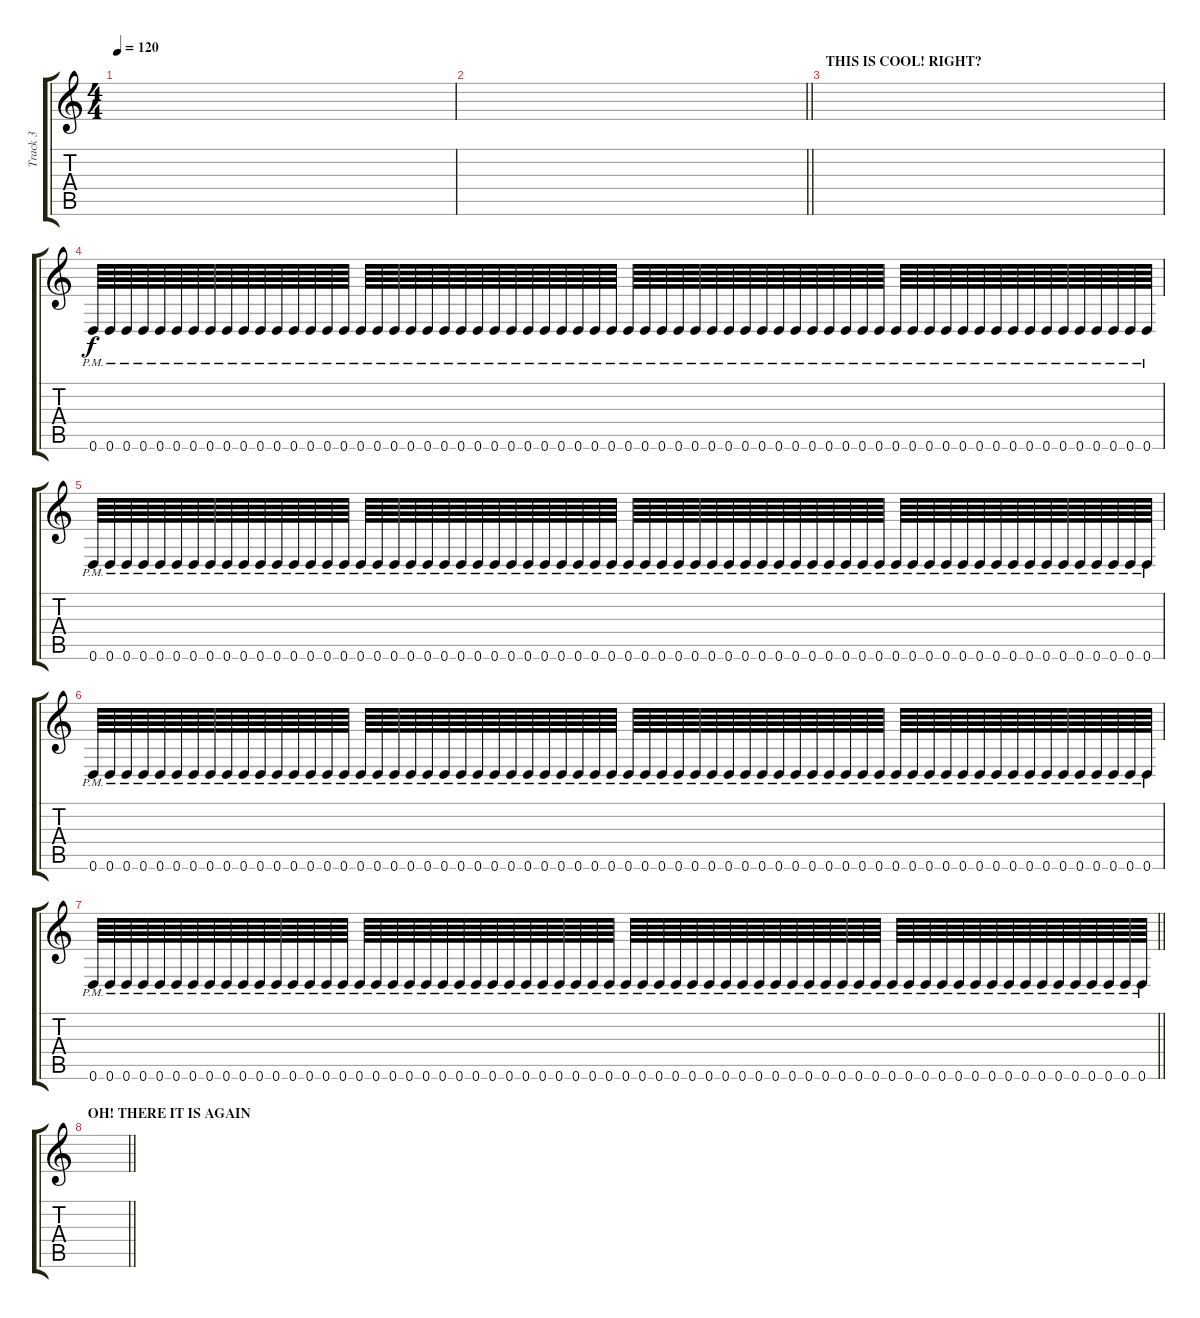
\track ("Track 3" "Track 3") {instrument distortionguitar}
\staff {score tabs}
\tuning (E4 B3 G3 D3 A2 D2) {hide}
\ts (4 4)
\tempo 120
\clef g2
\ks c
|
\barLineRight lightlight
|
\section ("" "THIS IS COOL! RIGHT?")
|
0.6{pm}.64 0.6{pm}.64 0.6{pm}.64 0.6{pm}.64 0.6{pm}.64 0.6{pm}.64 0.6{pm}.64 0.6{pm}.64 0.6{pm}.64 0.6{pm}.64 0.6{pm}.64 0.6{pm}.64 0.6{pm}.64 0.6{pm}.64 0.6{pm}.64 0.6{pm}.64 0.6{pm}.64 0.6{pm}.64 0.6{pm}.64 0.6{pm}.64 0.6{pm}.64 0.6{pm}.64 0.6{pm}.64 0.6{pm}.64 0.6{pm}.64 0.6{pm}.64 0.6{pm}.64 0.6{pm}.64 0.6{pm}.64 0.6{pm}.64 0.6{pm}.64 0.6{pm}.64 0.6{pm}.64 0.6{pm}.64 0.6{pm}.64 0.6{pm}.64 0.6{pm}.64 0.6{pm}.64 0.6{pm}.64 0.6{pm}.64 0.6{pm}.64 0.6{pm}.64 0.6{pm}.64 0.6{pm}.64 0.6{pm}.64 0.6{pm}.64 0.6{pm}.64 0.6{pm}.64 0.6{pm}.64 0.6{pm}.64 0.6{pm}.64 0.6{pm}.64 0.6{pm}.64 0.6{pm}.64 0.6{pm}.64 0.6{pm}.64 0.6{pm}.64 0.6{pm}.64 0.6{pm}.64 0.6{pm}.64 0.6{pm}.64 0.6{pm}.64 0.6{pm}.64 0.6{pm}.64 |
0.6{pm}.64 0.6{pm}.64 0.6{pm}.64 0.6{pm}.64 0.6{pm}.64 0.6{pm}.64 0.6{pm}.64 0.6{pm}.64 0.6{pm}.64 0.6{pm}.64 0.6{pm}.64 0.6{pm}.64 0.6{pm}.64 0.6{pm}.64 0.6{pm}.64 0.6{pm}.64 0.6{pm}.64 0.6{pm}.64 0.6{pm}.64 0.6{pm}.64 0.6{pm}.64 0.6{pm}.64 0.6{pm}.64 0.6{pm}.64 0.6{pm}.64 0.6{pm}.64 0.6{pm}.64 0.6{pm}.64 0.6{pm}.64 0.6{pm}.64 0.6{pm}.64 0.6{pm}.64 0.6{pm}.64 0.6{pm}.64 0.6{pm}.64 0.6{pm}.64 0.6{pm}.64 0.6{pm}.64 0.6{pm}.64 0.6{pm}.64 0.6{pm}.64 0.6{pm}.64 0.6{pm}.64 0.6{pm}.64 0.6{pm}.64 0.6{pm}.64 0.6{pm}.64 0.6{pm}.64 0.6{pm}.64 0.6{pm}.64 0.6{pm}.64 0.6{pm}.64 0.6{pm}.64 0.6{pm}.64 0.6{pm}.64 0.6{pm}.64 0.6{pm}.64 0.6{pm}.64 0.6{pm}.64 0.6{pm}.64 0.6{pm}.64 0.6{pm}.64 0.6{pm}.64 0.6{pm}.64 |
0.6{pm}.64 0.6{pm}.64 0.6{pm}.64 0.6{pm}.64 0.6{pm}.64 0.6{pm}.64 0.6{pm}.64 0.6{pm}.64 0.6{pm}.64 0.6{pm}.64 0.6{pm}.64 0.6{pm}.64 0.6{pm}.64 0.6{pm}.64 0.6{pm}.64 0.6{pm}.64 0.6{pm}.64 0.6{pm}.64 0.6{pm}.64 0.6{pm}.64 0.6{pm}.64 0.6{pm}.64 0.6{pm}.64 0.6{pm}.64 0.6{pm}.64 0.6{pm}.64 0.6{pm}.64 0.6{pm}.64 0.6{pm}.64 0.6{pm}.64 0.6{pm}.64 0.6{pm}.64 0.6{pm}.64 0.6{pm}.64 0.6{pm}.64 0.6{pm}.64 0.6{pm}.64 0.6{pm}.64 0.6{pm}.64 0.6{pm}.64 0.6{pm}.64 0.6{pm}.64 0.6{pm}.64 0.6{pm}.64 0.6{pm}.64 0.6{pm}.64 0.6{pm}.64 0.6{pm}.64 0.6{pm}.64 0.6{pm}.64 0.6{pm}.64 0.6{pm}.64 0.6{pm}.64 0.6{pm}.64 0.6{pm}.64 0.6{pm}.64 0.6{pm}.64 0.6{pm}.64 0.6{pm}.64 0.6{pm}.64 0.6{pm}.64 0.6{pm}.64 0.6{pm}.64 0.6{pm}.64 |
\barLineRight lightlight
0.6{pm}.64 0.6{pm}.64 0.6{pm}.64 0.6{pm}.64 0.6{pm}.64 0.6{pm}.64 0.6{pm}.64 0.6{pm}.64 0.6{pm}.64 0.6{pm}.64 0.6{pm}.64 0.6{pm}.64 0.6{pm}.64 0.6{pm}.64 0.6{pm}.64 0.6{pm}.64 0.6{pm}.64 0.6{pm}.64 0.6{pm}.64 0.6{pm}.64 0.6{pm}.64 0.6{pm}.64 0.6{pm}.64 0.6{pm}.64 0.6{pm}.64 0.6{pm}.64 0.6{pm}.64 0.6{pm}.64 0.6{pm}.64 0.6{pm}.64 0.6{pm}.64 0.6{pm}.64 0.6{pm}.64 0.6{pm}.64 0.6{pm}.64 0.6{pm}.64 0.6{pm}.64 0.6{pm}.64 0.6{pm}.64 0.6{pm}.64 0.6{pm}.64 0.6{pm}.64 0.6{pm}.64 0.6{pm}.64 0.6{pm}.64 0.6{pm}.64 0.6{pm}.64 0.6{pm}.64 0.6{pm}.64 0.6{pm}.64 0.6{pm}.64 0.6{pm}.64 0.6{pm}.64 0.6{pm}.64 0.6{pm}.64 0.6{pm}.64 0.6{pm}.64 0.6{pm}.64 0.6{pm}.64 0.6{pm}.64 0.6{pm}.64 0.6{pm}.64 0.6{pm}.64 0.6{pm}.64 |
\section ("" "OH! THERE IT IS AGAIN")
\barLineRight lightlight
